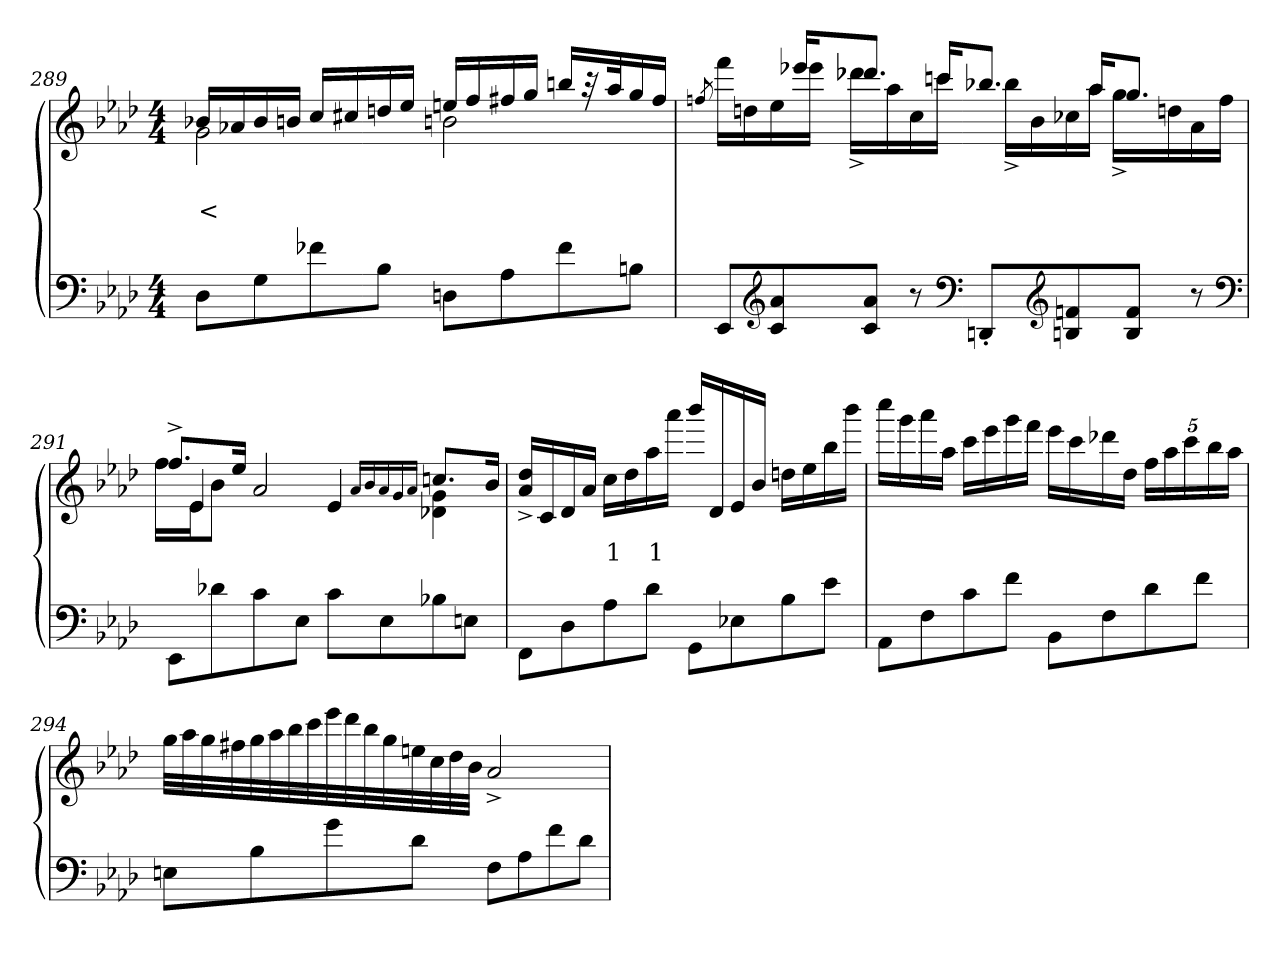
**kern	**kern	**text	**text
*part2	*part1	*part1	*part1
*staff2	*staff1	*staff1	*staff1
*clefF4	*clefG2	*	*
*k[b-e-a-d-]	*k[b-e-a-d-]	*	*
*M4/4	*M4/4	*	*
=289	=289	=289	=289
*	*^	*	*
8D-L	16b-XLL	2g	.	<
.	16a-X	.	.	.
8G	16b-	.	.	.
.	16bnJJ	.	.	.
8f-X	16ccLL	.	.	.
.	16cc#X	.	.	.
8B-J	16ddn	.	.	.
.	16ee-JJ	.	.	.
8DnL	16eenLL	2bn	.	.
.	16ff	.	.	.
8A-	16ff#X	.	.	.
.	16ggJJ	.	.	.
8f-	16bbnLL	.	.	.
.	32r	.	.	.
.	32aa-	.	.	.
8BnJ	16gg	.	.	.
.	16ff#JJ	.	.	.
=290	=290	=290	=290	=290
.	.	8qffn/	.	.
8EE-L	8.ryy	16fffLL	.	.
.	.	16ddn	.	.
*clefG2	*	*	*	*
8a- 8c	.	16ee-	.	.
.	16eee-XKL	16eee-JJ	.	.
8a- 8cJ	8.ddd-XJ	16ddd-X^>LL	.	.
.	.	16aa-	.	.
8r	.	16cc	.	.
.	16cccnKL	16cccJJ	.	.
*clefF4	*	*	*	*
8DDn'>L	8.bb-XJ	16bb-^>LL	.	.
.	.	16b-	.	.
*clefG2	*	*	*	*
8fn 8Bn	.	16cc-X	.	.
.	16aa-KL	16aa-JJ	.	.
8f 8BJ	8.ggJ	16gg^>LL	.	.
.	.	16ddn	.	.
8r	.	16a-	.	.
.	16ryy	16ffJJ	.	.
*	*v	*v	*	*
*clefF4	*	*	*
=291	=291	=291	=291
*	*^	*	*
*	*	*^	*	*
8EE-/L	8.ff^>L	16ffLL	16ryy	.	.
.	.	16e-J	4e-/	.	.
8d-X\	.	8b-J	.	.	.
.	16ee-Jk	.	.	.	.
8c\	2a-	2ryy	.	.	.
.	.	.	8.ryy	.	.
8E-\J	.	.	.	.	.
8cL	.	.	4e-/	.	.
8E-	.	.	.	.	.
.	16qqa-/LL	.	.	.	.
.	16qqb-/	.	.	.	.
.	16qqa-/	.	.	.	.
.	16qqg/	.	.	.	.
.	16qqa-/JJ	.	.	.	.
8B-X	8.ccnL	4g 4d-X	4ryy	.	.
8EnJ	.	.	.	.	.
.	16b-Jk	.	.	.	.
*	*v	*v	*v	*	*
=292	=292	=292	=292
8FFL	16dd-^> 16a-^>LL	.	.
.	16c	.	.
8D-	16d-	.	.
.	16a-JJ	.	.
8A-	16ccLL	1	.
.	16dd-	.	.
8d-J	16aa-	1	.
.	16aaa-JJ	.	.
8GGL	16bbb-\LL	.	.
.	16d-/	.	.
8E-X	16e-/	.	.
.	16b-/JJ	.	.
8B-	16ddnLL	.	.
.	16ee-	.	.
8e-J	16bb-	.	.
.	16bbb-JJ	.	.
=293	=293	=293	=293
8AA-L	16ccccLL	.	.
.	16ggg	.	.
8F	16aaa-	.	.
.	16aa-JJ	.	.
8c	16cccLL	.	.
.	16eee-	.	.
8fJ	16ggg	.	.
.	16fffJJ	.	.
8BB-L	16eee-LL	.	.
.	16ccc	.	.
8F	16ddd-X	.	.
.	16dd-JJ	.	.
8d-	20ffLL	.	.
.	20aa-	.	.
.	20ccc	.	.
8fJ	.	.	.
.	20bb-	.	.
.	20aa-JJ	.	.
=294	=294	=294	=294
8EnL	32ggLLL	.	.
.	32aa-	.	.
.	32gg	.	.
.	32ff#X	.	.
8B-	32gg	.	.
.	32aa-	.	.
.	32bb-	.	.
.	32ccc	.	.
8g	32eee-	.	.
.	32ddd-	.	.
.	32bb-	.	.
.	32gg	.	.
8d-J	32een	.	.
.	32cc	.	.
.	32dd-	.	.
.	32b-JJJ	.	.
8FL	2a-^>	.	.
8A-	.	.	.
8f	.	.	.
8d-J	.	.	.
=	=	=	=
*-	*-	*-	*-
